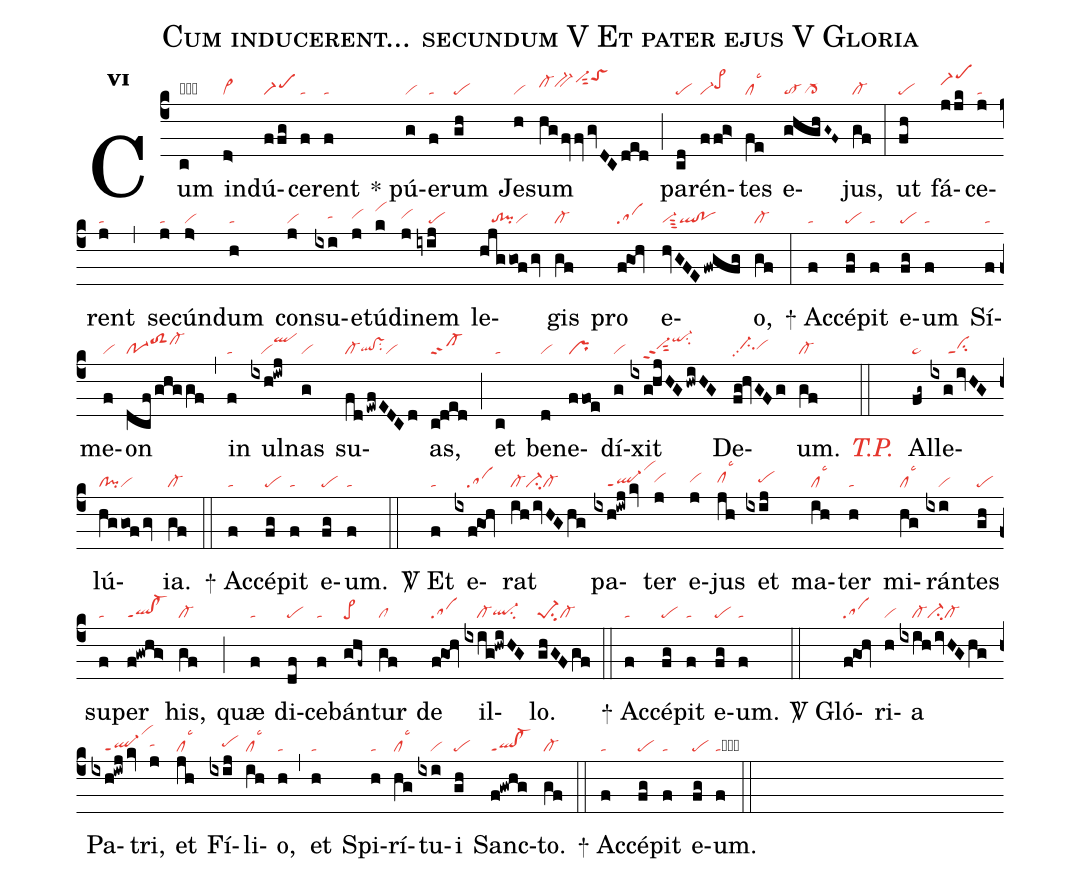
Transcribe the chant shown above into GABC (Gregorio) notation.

name:Cum inducerent... secundum V Et pater ejus V Gloria;
office-part:re;
mode:6;
nabc-lines:1;
%%
initial-style: 1;
name: Cum inducerent... secundum;
mode:6;
office-part: Responsorium;
annotation: Resp;
annotation:vi;
nabc-lines:1;
%%
(c4) Cum(c|obta) in(d>|vi>)dú(ffg|scM1)ce(f|ta)rent(f|ta) <sp>*</sp> pú(g|vi)e(f|ta)rum(gh|pe) Je(h|vi)sum(hg/fvfvgvDCded|cl-hibv-hivi-hksut2toShl) (;) pa(cd|pe)rén(ffg>|vi-pe>hi)tes(fe|cllsc3) e(ghghG~F~|to-cl->)jus,(gf|cl-) (:) ut(fh|pe) fá(jjk|scM1hj)ce(j|ta)rent(j|ta) (,) se(j|ta)cún(j>|vi)dum(h|ta) con(j|vi)su(ixi|////tahh)e(j|vihh)tú(k|vihk)di(j|vihh)nem(iyij|////pe) le(hjggof/gv|///to!pivi)gis(gf|cl-) pro(f!goh|sa) e(hvGFE/fwgfg|vi-sut3ql!po)o,(gf|cl-) (:)

<sp>+</sp> Ac(f|ta)cé(fg|pe)pit(f|ta) e(fg|pe)um(f|ta) Sí(f|ta)me(f|vi)on(dcf/ghggf|po-1toS2hjcl-hj) (,) in(f|ta) ul(ixh!iwj|///viqlhk)nas(g|vi) su(fd/ewfEDCd|cl-qlhg!vshgsu2vi)as,(c!ded|sf-) (;) et(c|ta) be(d|vi)ne(ffoe|pr)dí(g|vi)xit(ixghjHG/hwiHG|////vi-hhppt2sut2qi-hksu2) De(fg!hvGFg|//ci-hhpp2vihh)um.(gf|cl-) (::) <i><c> T.P. </c></i> Al(fg~|ta>)le(ixg/ivHG|/////cippt1)lú(hggof/gv|cl!pivi)ia.(gf|cl-) (::)

<sp>+</sp> Ac(f|ta)cé(fg|pe)pit(f|ta) e(fg|pe)um.(f|ta) (::)

<sp>V/</sp> Et(f|ta) e(ixf!goh|////sa)rat(ih/ivHGhg|cl-ci-cl-) pa(ixh!iwjkv|////ql-ppt1vihm)ter(j|vihh) e(j|vihh)jus(jh|clhhlsc3) et(ixij|////pehh) ma(ih|cllsc3)ter(h|ta) mi(hg|cllsc3)rán(ixi|////vi)tes(gh|pe) su(f|ta)per(f!gwhg>|ql!cl-ppt1) his,(gf|cl-) (;) quæ(f|ta) di(df|pe)ce(f|ta)bán(ghf~|pe>)tur(gf|cl) de(f!go1!hv|sa) il(ixig!hwiHG|////cl-ql-hgsu2)lo.(ghGFgf|pe-1su2cl-) (::)

<sp>+</sp> Ac(f|ta)cé(fg|pe)pit(f|ta) e(fg|pe)um.(f|ta) (::)


<sp>V/</sp> Gló(f!goh|sa)ri(h|vi)a(ixihivHGhg|////cl-ci-cl-) Pa(ixh!iwj/kv|////ql-ppt1vihm)tri,(j|tahh) et(jh|cllsc3) Fí(ixij|////pehh)li(ih|cllsc3)o,(h|ta) (,) et(h|ta) Spi(h|ta)rí(hg|cllsc3)tu(ixi|////vi)i(gh|pe) Sanc(f!gwhg|ql!cl-ppt1)to.(gf|cl-) (::)

<sp>+</sp> Ac(f|ta)cé(fg|pe)pit(f|ta) e(fg|pe)um.(f|tacb) (::)
